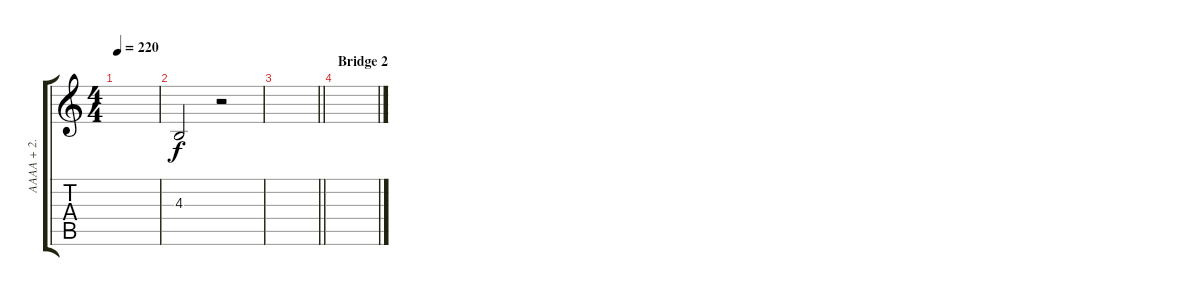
\track ("AAAA + 2. Stimme" "AAAA + 2. ") {instrument englishhorn}
\staff {score tabs}
\tuning (E4 B3 G3 D3 A2 E2) {hide}
\ts (4 4)
\tempo 220
\clef g2
\ks c
|
4.3.2 r.2 |
\barLineRight lightlight
|
\section ("" "Bridge 2")
